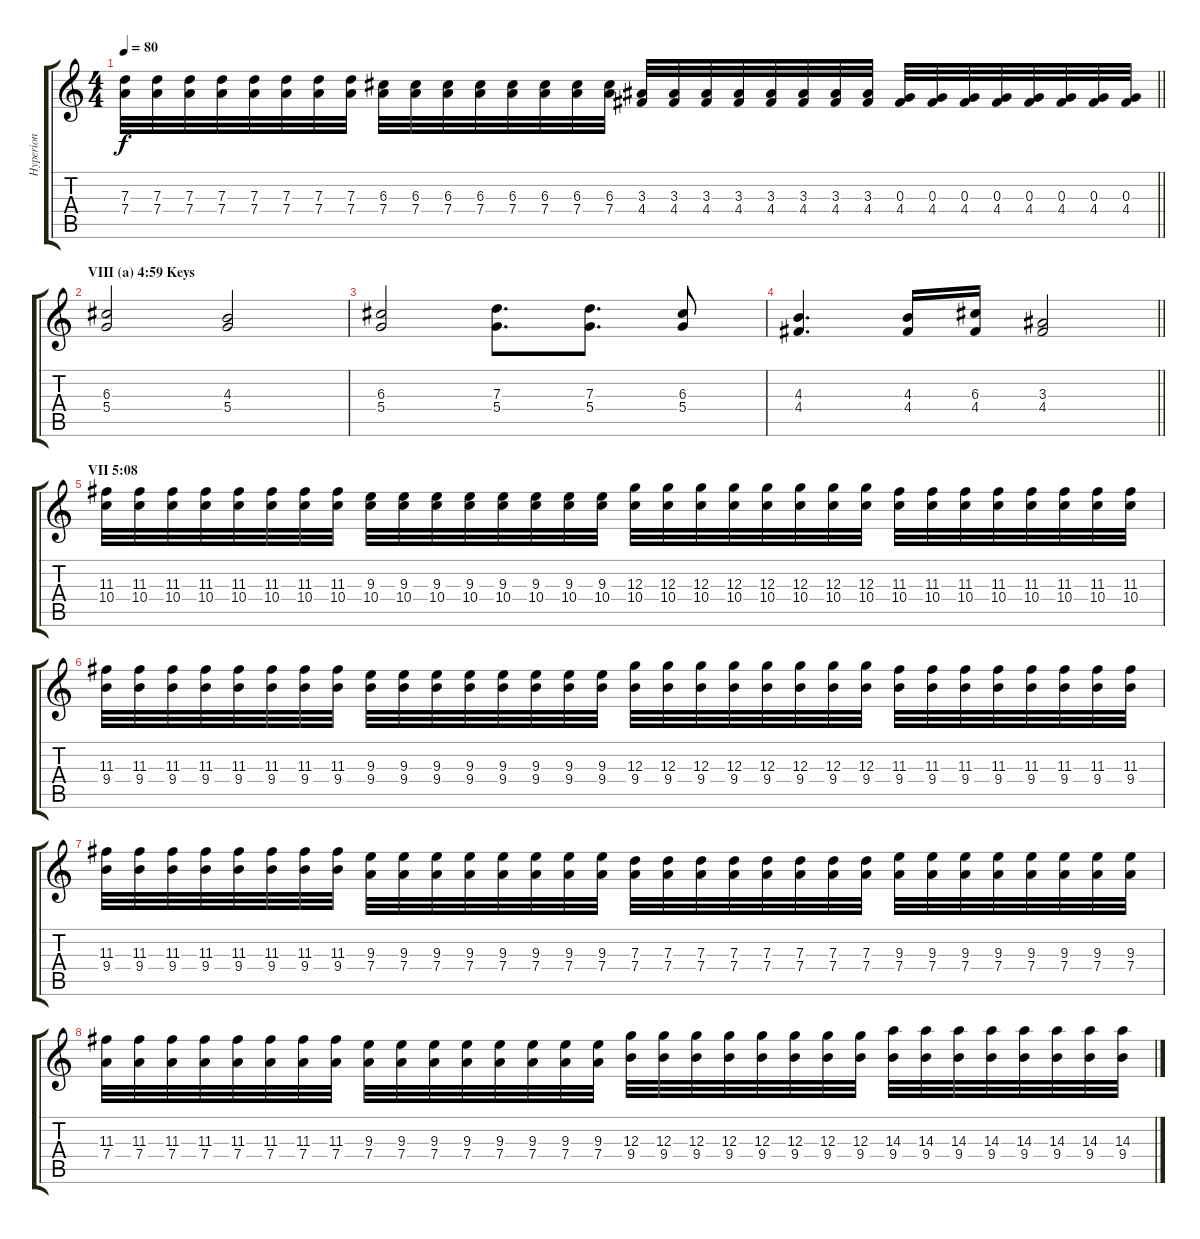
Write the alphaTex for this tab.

\track ("Hyperion" "Hyperion") {instrument distortionguitar}
\staff {score tabs}
\tuning (E4 B3 G3 D3 A2 E2) {hide}
\ts (4 4)
\tempo 80
\clef g2
\barLineRight lightlight
\ks c
(7.3 7.4).32{dy f} (7.3 7.4).32 (7.3 7.4).32 (7.3 7.4).32 (7.3 7.4).32 (7.3 7.4).32 (7.3 7.4).32 (7.3 7.4).32 (6.3 7.4).32 (6.3 7.4).32 (6.3 7.4).32 (6.3 7.4).32 (6.3 7.4).32 (6.3 7.4).32 (6.3 7.4).32 (6.3 7.4).32 (3.3 4.4).32 (3.3 4.4).32 (3.3 4.4).32 (3.3 4.4).32 (3.3 4.4).32 (3.3 4.4).32 (3.3 4.4).32 (3.3 4.4).32 (0.3 4.4).32 (0.3 4.4).32 (0.3 4.4).32 (0.3 4.4).32 (0.3 4.4).32 (0.3 4.4).32 (0.3 4.4).32 (0.3 4.4).32 |
\section ("" "VIII (a) 4:59 Keys")
(6.3 5.4).2 (4.3 5.4).2 |
(6.3 5.4).2 (7.3 5.4).8{d} (7.3 5.4).8{d} (6.3 5.4).8 |
\barLineRight lightlight
(4.3 4.4).4{d} (4.3 4.4).16 (6.3 4.4).16 (3.3 4.4).2 |
\section ("" "VII 5:08")
(11.3 10.4).32 (11.3 10.4).32 (11.3 10.4).32 (11.3 10.4).32 (11.3 10.4).32 (11.3 10.4).32 (11.3 10.4).32 (11.3 10.4).32 (9.3 10.4).32 (9.3 10.4).32 (9.3 10.4).32 (9.3 10.4).32 (9.3 10.4).32 (9.3 10.4).32 (9.3 10.4).32 (9.3 10.4).32 (12.3 10.4).32 (12.3 10.4).32 (12.3 10.4).32 (12.3 10.4).32 (12.3 10.4).32 (12.3 10.4).32 (12.3 10.4).32 (12.3 10.4).32 (11.3 10.4).32 (11.3 10.4).32 (11.3 10.4).32 (11.3 10.4).32 (11.3 10.4).32 (11.3 10.4).32 (11.3 10.4).32 (11.3 10.4).32 |
(11.3 9.4).32 (11.3 9.4).32 (11.3 9.4).32 (11.3 9.4).32 (11.3 9.4).32 (11.3 9.4).32 (11.3 9.4).32 (11.3 9.4).32 (9.3 9.4).32 (9.3 9.4).32 (9.3 9.4).32 (9.3 9.4).32 (9.3 9.4).32 (9.3 9.4).32 (9.3 9.4).32 (9.3 9.4).32 (12.3 9.4).32 (12.3 9.4).32 (12.3 9.4).32 (12.3 9.4).32 (12.3 9.4).32 (12.3 9.4).32 (12.3 9.4).32 (12.3 9.4).32 (11.3 9.4).32 (11.3 9.4).32 (11.3 9.4).32 (11.3 9.4).32 (11.3 9.4).32 (11.3 9.4).32 (11.3 9.4).32 (11.3 9.4).32 |
(11.3 9.4).32 (11.3 9.4).32 (11.3 9.4).32 (11.3 9.4).32 (11.3 9.4).32 (11.3 9.4).32 (11.3 9.4).32 (11.3 9.4).32 (9.3 7.4).32 (9.3 7.4).32 (9.3 7.4).32 (9.3 7.4).32 (9.3 7.4).32 (9.3 7.4).32 (9.3 7.4).32 (9.3 7.4).32 (7.3 7.4).32 (7.3 7.4).32 (7.3 7.4).32 (7.3 7.4).32 (7.3 7.4).32 (7.3 7.4).32 (7.3 7.4).32 (7.3 7.4).32 (9.3 7.4).32 (9.3 7.4).32 (9.3 7.4).32 (9.3 7.4).32 (9.3 7.4).32 (9.3 7.4).32 (9.3 7.4).32 (9.3 7.4).32 |
(11.3 7.4).32 (11.3 7.4).32 (11.3 7.4).32 (11.3 7.4).32 (11.3 7.4).32 (11.3 7.4).32 (11.3 7.4).32 (11.3 7.4).32 (9.3 7.4).32 (9.3 7.4).32 (9.3 7.4).32 (9.3 7.4).32 (9.3 7.4).32 (9.3 7.4).32 (9.3 7.4).32 (9.3 7.4).32 (12.3 9.4).32 (12.3 9.4).32 (12.3 9.4).32 (12.3 9.4).32 (12.3 9.4).32 (12.3 9.4).32 (12.3 9.4).32 (12.3 9.4).32 (14.3 9.4).32 (14.3 9.4).32 (14.3 9.4).32 (14.3 9.4).32 (14.3 9.4).32 (14.3 9.4).32 (14.3 9.4).32 (14.3 9.4).32
